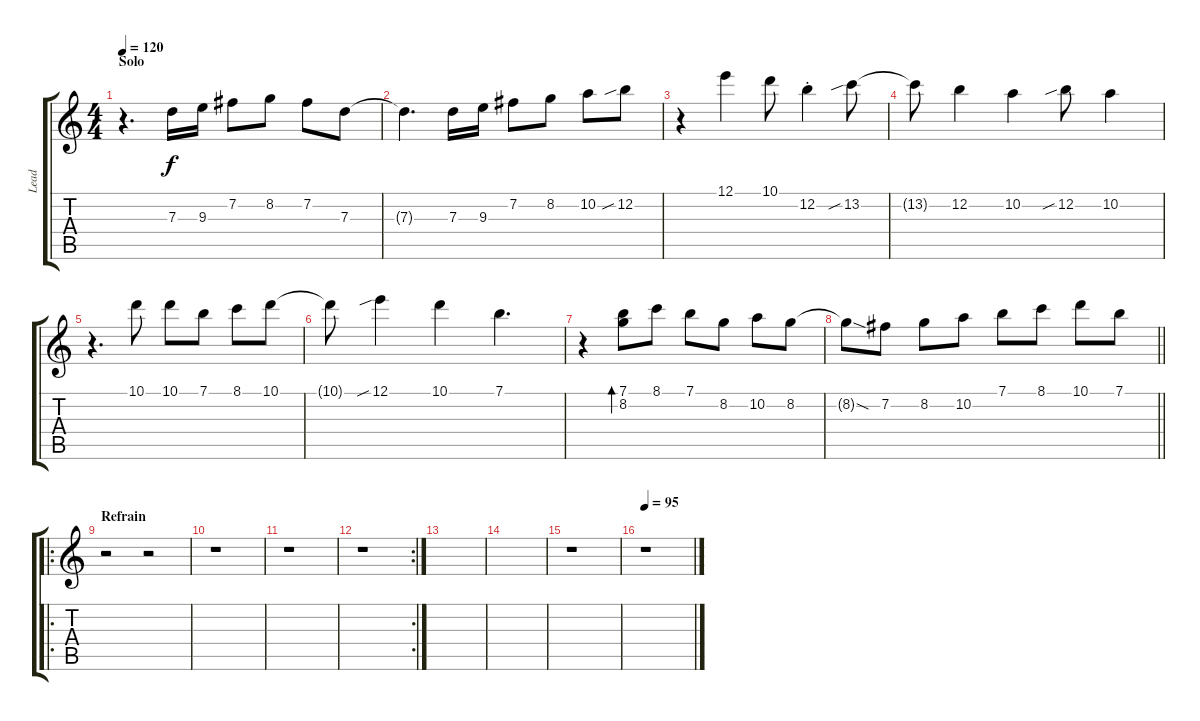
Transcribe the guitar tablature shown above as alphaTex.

\track ("Lead" "Lead") {instrument electricguitarjazz}
\staff {score tabs}
\tuning (E4 B3 G3 D3 A2 E2) {hide}
\ts (4 4)
\section ("" "Solo")
\tempo 120
\clef g2
\ks c
r.4{d dy mp} 7.3.16{dy f} 9.3.16 7.2.8 8.2.8 7.2.8 7.3.8 |
7.3{t}.4{d} 7.3.16 9.3.16 7.2.8 8.2.8 10.2.8 12.2{sib}.8 |
r.4 12.1.4 10.1.8 12.2{st}.4 13.2{sib}.8 |
13.2{t}.8 12.2.4 10.2.4 12.2{sib}.8 10.2.4 |
r.4{d} 10.1.8 10.1.8 7.1.8 8.1.8 10.1.8 |
10.1{t}.8 12.1{sib}.4 10.1.4 7.1.4{d} |
r.4 (7.1 8.2).8{bd 30} 8.1.8 7.1.8 8.2.8 10.2.8 8.2.8 |
\barLineRight lightlight
8.2{sod t}.8 7.2.8 8.2.8 10.2.8 7.1.8 8.1.8 10.1.8 7.1.8 |
\ro
\section ("" "Refrain")
r.2 r.2 |
r.1 |
r.1 |
\rc 2
r.1 |
|
|
r.1 |
\tempo 95
r.1
